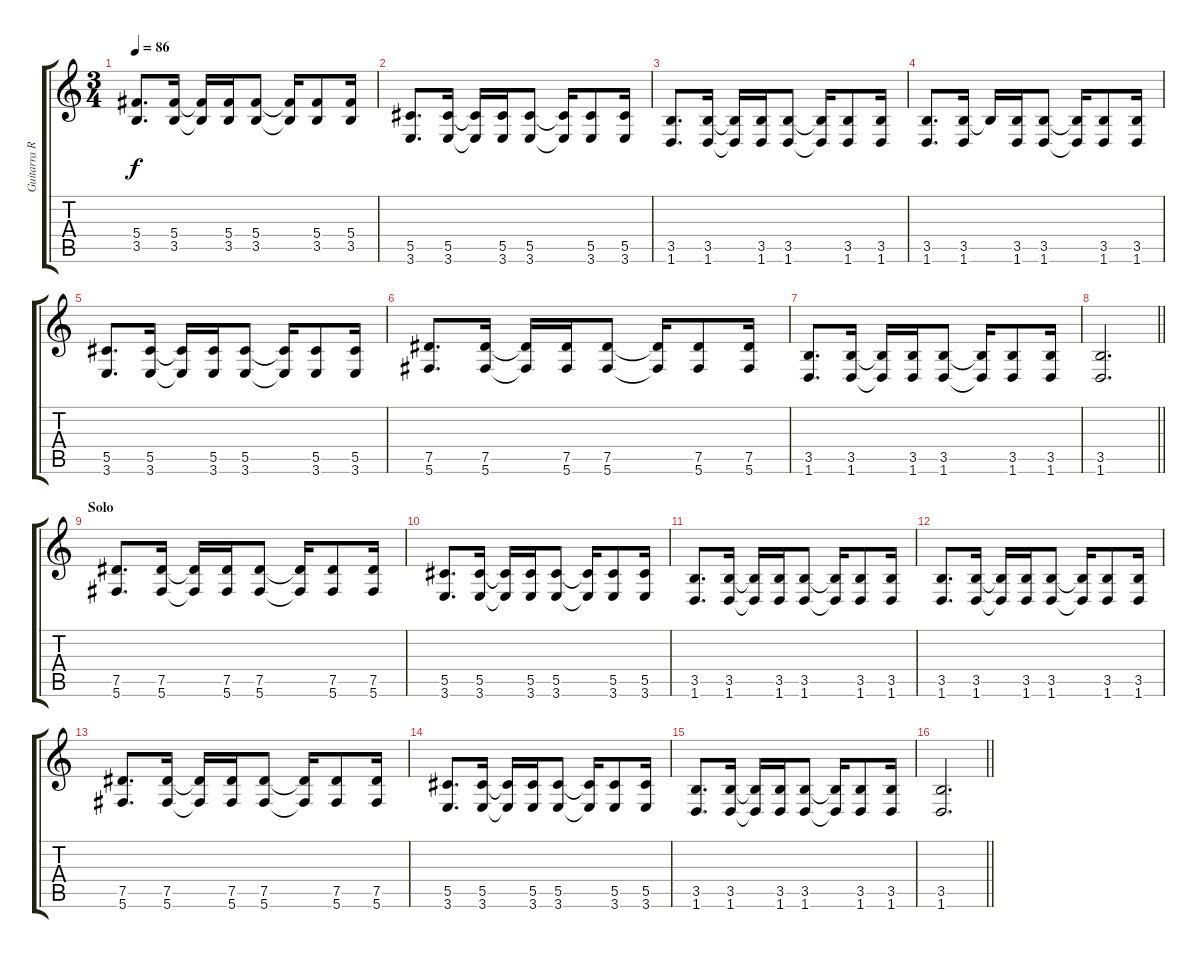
\track ("Guitarra Ritmica" "Guitarra R") {instrument electricguitarclean}
\staff {score tabs}
\tuning (Eb4 Bb3 Gb3 Db3 Ab2 Db2) {hide}
\ts (3 4)
\tempo 86
\clef g2
\ks c
(5.4 3.5).8{d dy f volume 12 instrument distortionguitar} (5.4 3.5).16 (5.4{t} 3.5{t}).16 (5.4 3.5).16 (5.4 3.5).8 (5.4{t} 3.5{t}).16 (5.4 3.5).8 (5.4 3.5).16 |
(5.5 3.6).8{d} (5.5 3.6).16 (5.5{t} 3.6{t}).16 (5.5 3.6).16 (5.5 3.6).8 (5.5{t} 3.6{t}).16 (5.5 3.6).8 (5.5 3.6).16 |
(3.5 1.6).8{d} (3.5 1.6).16 (3.5{t} 1.6{t}).16 (3.5 1.6).16 (3.5 1.6).8 (3.5{t} 1.6{t}).16 (3.5 1.6).8 (3.5 1.6).16 |
(3.5 1.6).8{d} (3.5 1.6).16 3.5{t}.16 (3.5 1.6).16 (3.5 1.6).8 (3.5{t} 1.6{t}).16 (3.5 1.6).8 (3.5 1.6).16 |
(5.5 3.6).8{d} (5.5 3.6).16 (5.5{t} 3.6{t}).16 (5.5 3.6).16 (5.5 3.6).8 (5.5{t} 3.6{t}).16 (5.5 3.6).8 (5.5 3.6).16 |
(7.5 5.6).8{d} (7.5 5.6).16 (7.5{t} 5.6{t}).16 (7.5 5.6).16 (7.5 5.6).8 (7.5{t} 5.6{t}).16 (7.5 5.6).8 (7.5 5.6).16 |
(3.5 1.6).8{d} (3.5 1.6).16 (3.5{t} 1.6{t}).16 (3.5 1.6).16 (3.5 1.6).8 (3.5{t} 1.6{t}).16 (3.5 1.6).8 (3.5 1.6).16 |
\barLineRight lightlight
(3.5 1.6).2{d} |
\section ("" "Solo")
(7.5 5.6).8{d volume 12 instrument distortionguitar} (7.5 5.6).16 (7.5{t} 5.6{t}).16 (7.5 5.6).16 (7.5 5.6).8 (7.5{t} 5.6{t}).16 (7.5 5.6).8 (7.5 5.6).16 |
(5.5 3.6).8{d} (5.5 3.6).16 (5.5{t} 3.6{t}).16 (5.5 3.6).16 (5.5 3.6).8 (5.5{t} 3.6{t}).16 (5.5 3.6).8 (5.5 3.6).16 |
(3.5 1.6).8{d} (3.5 1.6).16 (3.5{t} 1.6{t}).16 (3.5 1.6).16 (3.5 1.6).8 (3.5{t} 1.6{t}).16 (3.5 1.6).8 (3.5 1.6).16 |
(3.5 1.6).8{d} (3.5 1.6).16 (3.5{t} 1.6{t}).16 (3.5 1.6).16 (3.5 1.6).8 (3.5{t} 1.6{t}).16 (3.5 1.6).8 (3.5 1.6).16 |
(7.5 5.6).8{d} (7.5 5.6).16 (7.5{t} 5.6{t}).16 (7.5 5.6).16 (7.5 5.6).8 (7.5{t} 5.6{t}).16 (7.5 5.6).8 (7.5 5.6).16 |
(5.5 3.6).8{d} (5.5 3.6).16 (5.5{t} 3.6{t}).16 (5.5 3.6).16 (5.5 3.6).8 (5.5{t} 3.6{t}).16 (5.5 3.6).8 (5.5 3.6).16 |
(3.5 1.6).8{d} (3.5 1.6).16 (3.5{t} 1.6{t}).16 (3.5 1.6).16 (3.5 1.6).8 (3.5{t} 1.6{t}).16 (3.5 1.6).8 (3.5 1.6).16 |
\barLineRight lightlight
(3.5 1.6).2{d}
